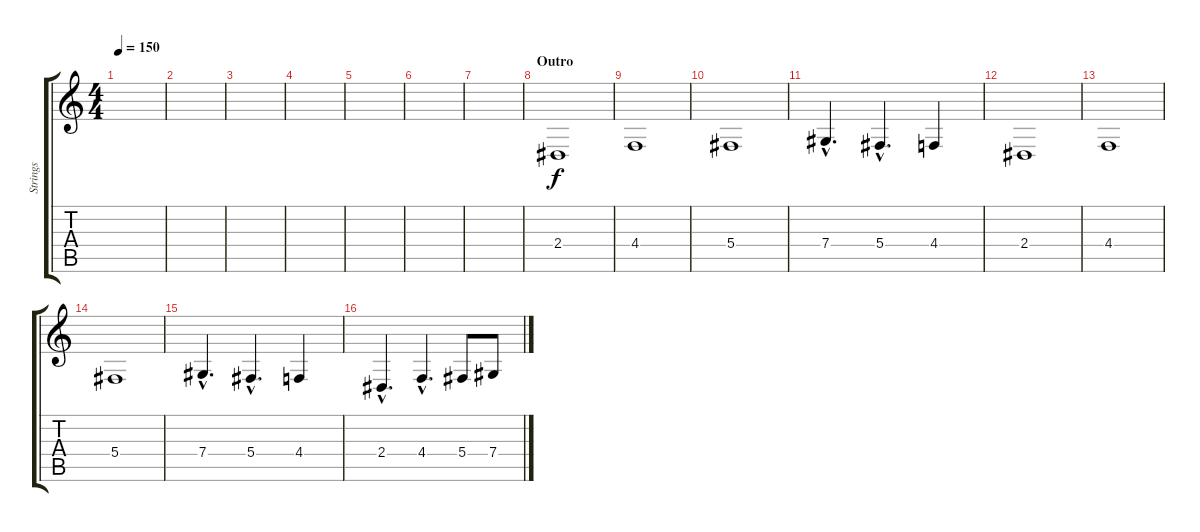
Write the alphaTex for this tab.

\track ("Strings" "Strings") {instrument stringensemble1}
\staff {score tabs}
\tuning (Eb4 Bb3 Gb3 Db3 Ab2 Eb2) {hide}
\ts (4 4)
\tempo 150
\clef g2
\ks c
|
|
|
|
|
|
|
\section ("" "Outro")
2.4.1 |
4.4.1 |
5.4.1 |
7.4{hac}.4{d} 5.4{hac}.4{d} 4.4.4 |
2.4.1 |
4.4.1 |
5.4.1 |
7.4{hac}.4{d} 5.4{hac}.4{d} 4.4.4 |
2.4{hac}.4{d} 4.4{hac}.4{d} 5.4.8 7.4.8
